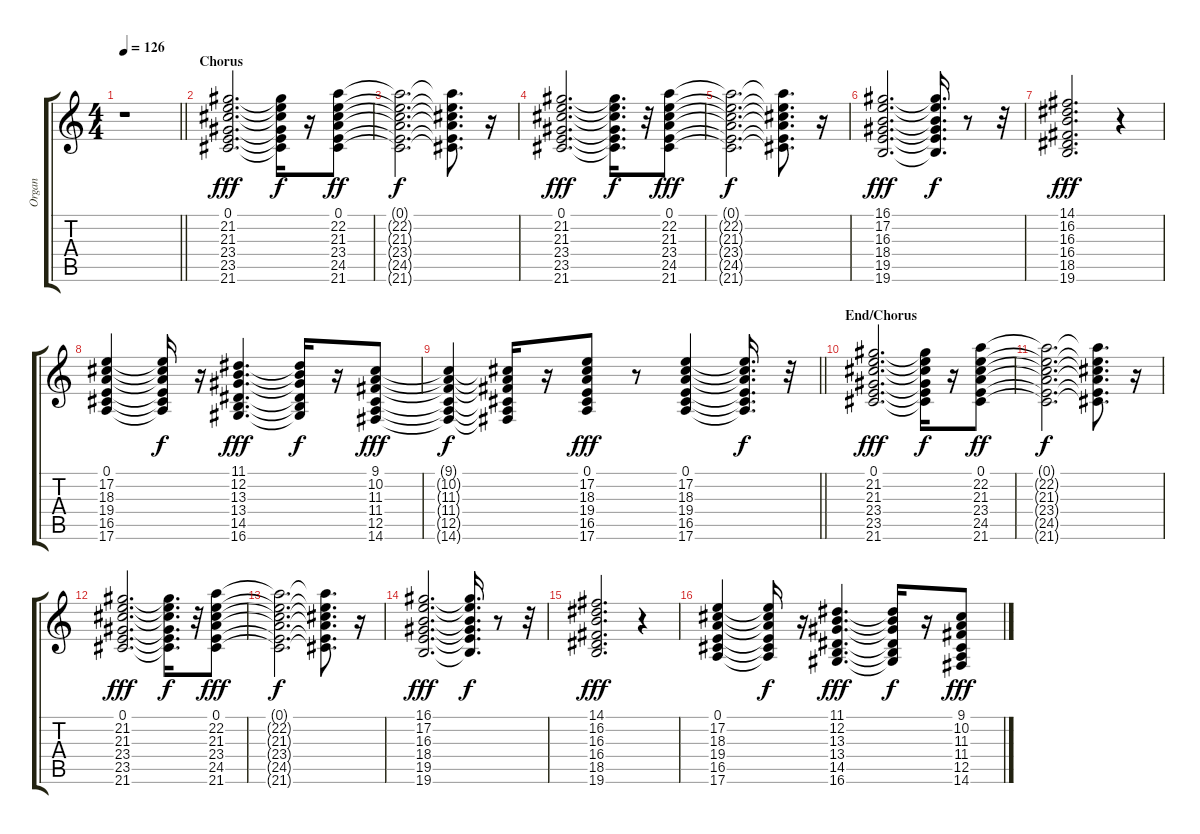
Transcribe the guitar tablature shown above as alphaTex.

\track ("Organ" "Organ") {instrument drawbarorgan}
\staff {score tabs}
\tuning (E4 B3 G3 D3 A2 E2) {hide}
\ts (4 4)
\tempo 126
\clef g2
\barLineRight lightlight
\ks c
r.1{dy f} |
\section ("" "Chorus")
(0.1 21.2 21.3 23.4 23.5 21.6).2{d dy fff} (0.1{t} 21.2{t} 21.3{t} 23.4{t} 23.5{t} 21.6{t}).16{dy f} r.16 (0.1 22.2 21.3 23.4 24.5 21.6).8{dy ff} |
(0.1{t} 22.2{t} 21.3{t} 23.4{t} 24.5{t} 21.6{t}).2{d dy f} (0.1{t} 22.2{t} 21.3{t} 23.4{t} 24.5{t} 21.6{t}).8{d} r.16 |
(0.1 21.2 21.3 23.4 23.5 21.6).2{d dy fff} (0.1{t} 21.2{t} 21.3{t} 23.4{t} 23.5{t} 21.6{t}).16{d dy f} r.32 (0.1 22.2 21.3 23.4 24.5 21.6).8{dy fff} |
(0.1{t} 22.2{t} 21.3{t} 23.4{t} 24.5{t} 21.6{t}).2{d dy f} (0.1{t} 22.2{t} 21.3{t} 23.4{t} 24.5{t} 21.6{t}).8{d} r.16 |
(16.1 17.2 16.3 18.4 19.5 19.6).2{d dy fff} (16.1{t} 17.2{t} 16.3{t} 18.4{t} 19.5{t} 19.6{t}).16{d dy f} r.8 r.32 |
(14.1 16.2 16.3 16.4 18.5 19.6).2{d dy fff} r.4 |
(0.1 17.2 18.3 19.4 16.5 17.6).4 (0.1{t} 17.2{t} 18.3{t} 19.4{t} 16.5{t} 17.6{t}).16{dy f} r.16 (11.1 12.2 13.3 13.4 14.5 16.6).4{d dy fff} (11.1{t} 12.2{t} 13.3{t} 13.4{t} 14.5{t} 16.6{t}).16{dy f} r.16 (9.1 10.2 11.3 11.4 12.5 14.6).8{dy fff} |
\barLineRight lightlight
(9.1{t} 10.2{t} 11.3{t} 11.4{t} 12.5{t} 14.6{t}).4{dy f} (9.1{t} 10.2{t} 11.3{t} 11.4{t} 12.5{t} 14.6{t}).16 r.16 (0.1 17.2 18.3 19.4 16.5 17.6).8{dy fff} r.8 (0.1 17.2 18.3 19.4 16.5 17.6).4 (0.1{t} 17.2{t} 18.3{t} 19.4{t} 16.5{t} 17.6{t}).16{d dy f} r.32 |
\section ("" "End/Chorus")
(0.1 21.2 21.3 23.4 23.5 21.6).2{d dy fff} (0.1{t} 21.2{t} 21.3{t} 23.4{t} 23.5{t} 21.6{t}).16{dy f} r.16 (0.1 22.2 21.3 23.4 24.5 21.6).8{dy ff} |
(0.1{t} 22.2{t} 21.3{t} 23.4{t} 24.5{t} 21.6{t}).2{d dy f} (0.1{t} 22.2{t} 21.3{t} 23.4{t} 24.5{t} 21.6{t}).8{d} r.16 |
(0.1 21.2 21.3 23.4 23.5 21.6).2{d dy fff} (0.1{t} 21.2{t} 21.3{t} 23.4{t} 23.5{t} 21.6{t}).16{d dy f} r.32 (0.1 22.2 21.3 23.4 24.5 21.6).8{dy fff} |
(0.1{t} 22.2{t} 21.3{t} 23.4{t} 24.5{t} 21.6{t}).2{d dy f} (0.1{t} 22.2{t} 21.3{t} 23.4{t} 24.5{t} 21.6{t}).8{d} r.16 |
(16.1 17.2 16.3 18.4 19.5 19.6).2{d dy fff} (16.1{t} 17.2{t} 16.3{t} 18.4{t} 19.5{t} 19.6{t}).16{d dy f} r.8 r.32 |
(14.1 16.2 16.3 16.4 18.5 19.6).2{d dy fff} r.4 |
(0.1 17.2 18.3 19.4 16.5 17.6).4 (0.1{t} 17.2{t} 18.3{t} 19.4{t} 16.5{t} 17.6{t}).16{dy f} r.16 (11.1 12.2 13.3 13.4 14.5 16.6).4{d dy fff} (11.1{t} 12.2{t} 13.3{t} 13.4{t} 14.5{t} 16.6{t}).16{dy f} r.16 (9.1 10.2 11.3 11.4 12.5 14.6).8{dy fff}
